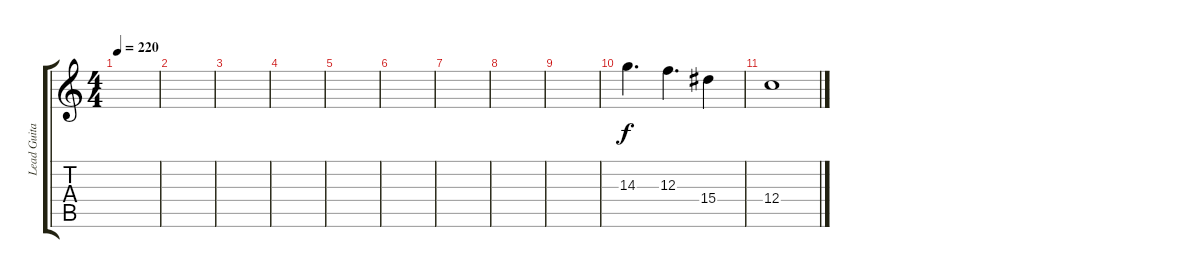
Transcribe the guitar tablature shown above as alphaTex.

\track ("Lead Guitar #1" "Lead Guita") {instrument distortionguitar}
\staff {score tabs}
\tuning (D4 A3 F3 C3 G2 C2) {hide}
\ts (4 4)
\tempo 220
\clef g2
\ks c
|
|
|
|
|
|
|
|
|
14.3.4{d dy f} 12.3.4{d} 15.4.4 |
12.4.1
